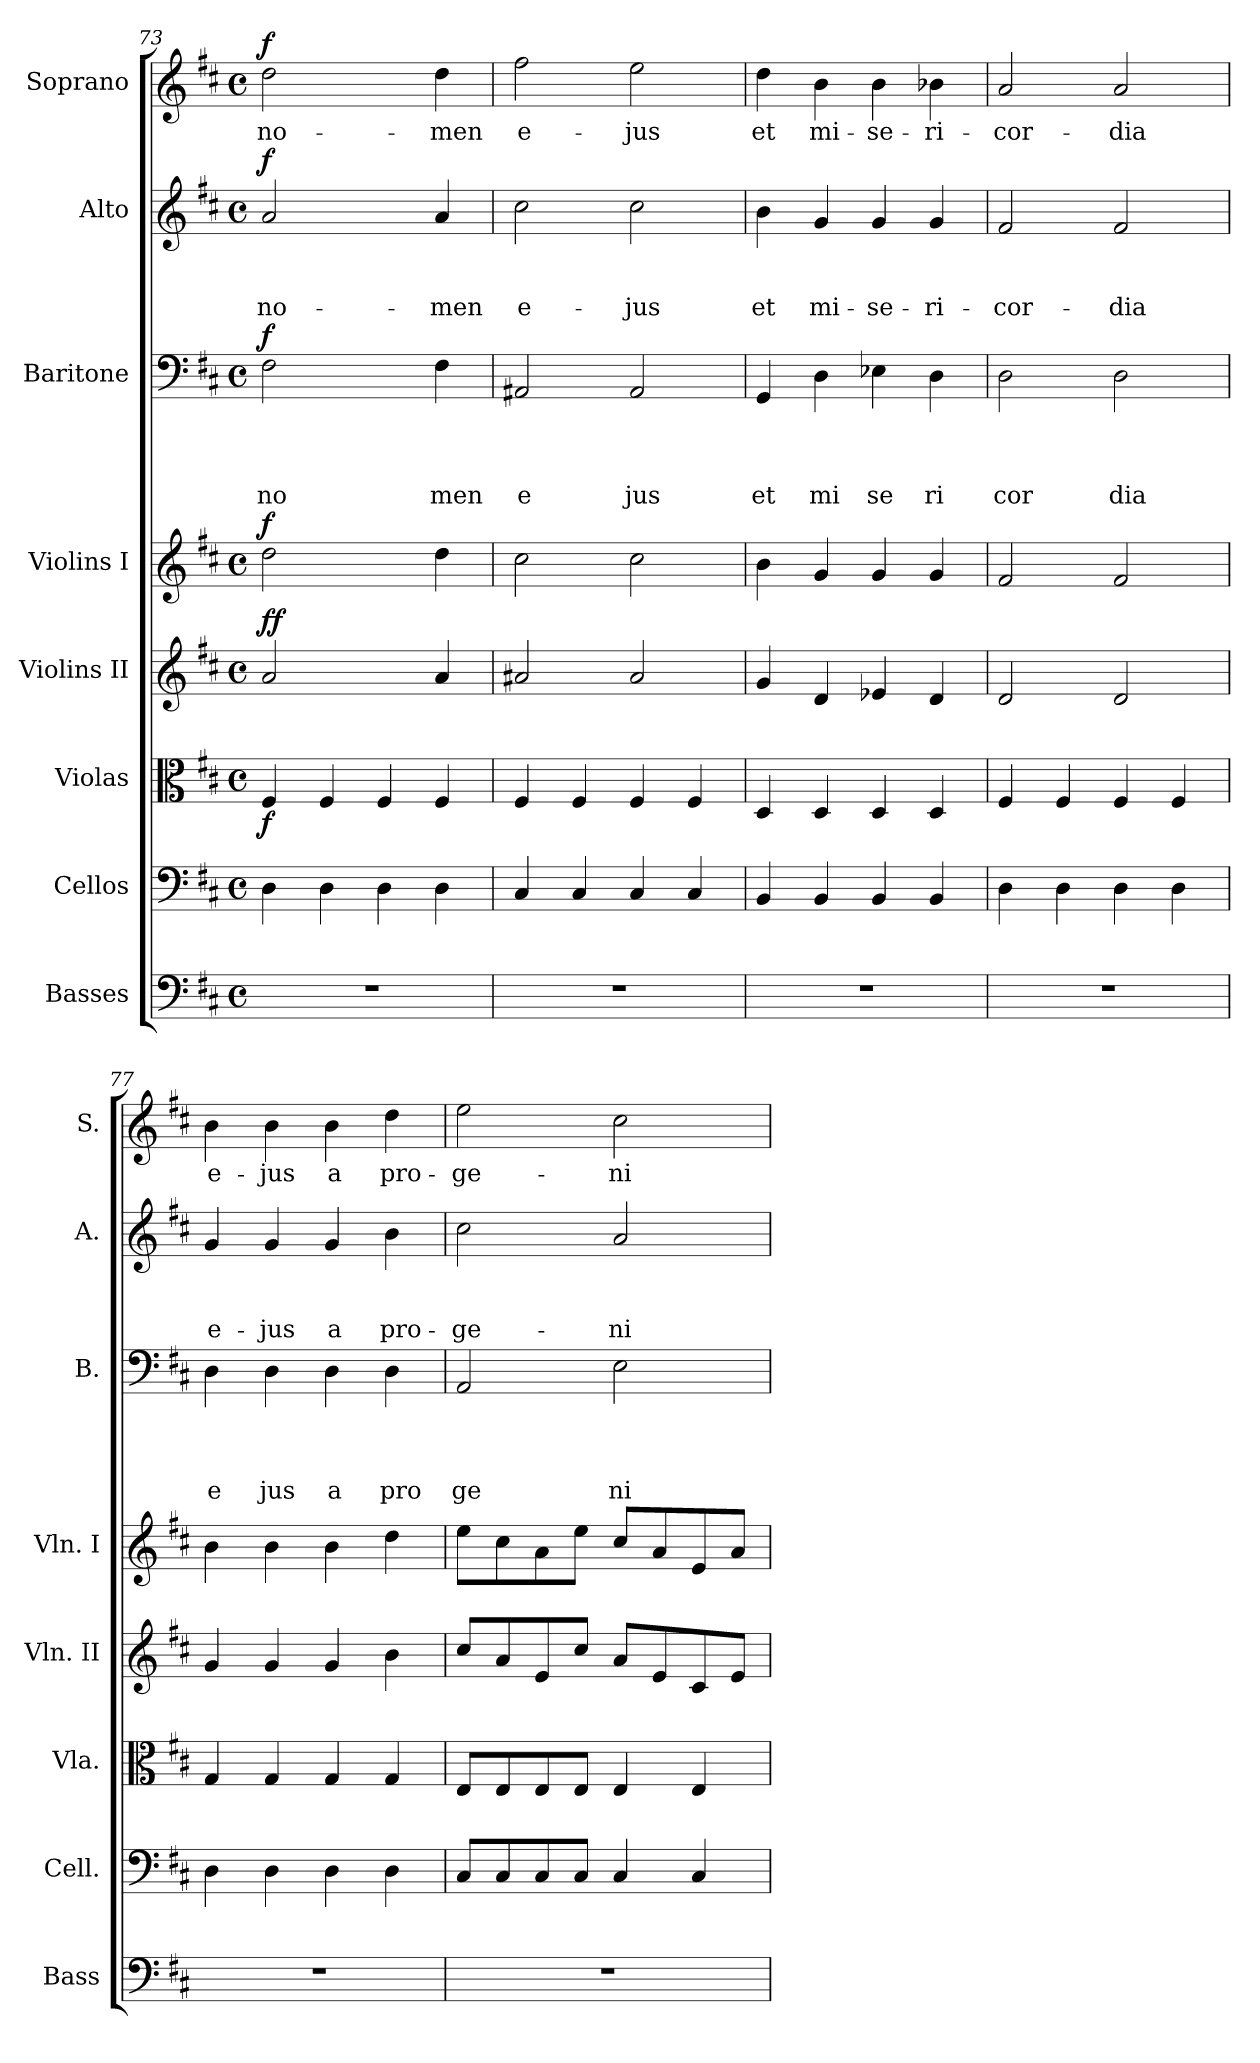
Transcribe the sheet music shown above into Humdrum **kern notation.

**kern	**kern	**kern	**dynam	**kern	**dynam	**kern	**dynam	**kern	**text	**text	**text	**text	**dynam	**kern	**text	**text	**text	**dynam	**kern	**text	**dynam
*part8	*part7	*part6	*part6	*part5	*part5	*part4	*part4	*part3	*part3	*part3	*part3	*part3	*part3	*part2	*part2	*part2	*part2	*part2	*part1	*part1	*part1
*staff8	*staff7	*staff6	*staff6	*staff5	*staff5	*staff4	*staff4	*staff3	*staff3	*staff3	*staff3	*staff3	*staff3	*staff2	*staff2	*staff2	*staff2	*staff2	*staff1	*staff1	*staff1
*I"Basses	*I"Cellos	*I"Violas	*	*I"Violins II	*	*I"Violins I	*	*I"Baritone	*	*	*	*	*	*I"Alto	*	*	*	*	*I"Soprano	*	*
*I'Bass	*I'Cell.	*I'Vla.	*	*I'Vln. II	*	*I'Vln. I	*	*I'B.	*	*	*	*	*	*I'A.	*	*	*	*	*I'S.	*	*
*clefF4	*clefF4	*clefC3	*	*clefG2	*	*clefG2	*	*clefF4	*	*	*	*	*	*clefG2	*	*	*	*	*clefG2	*	*
*ITrd7c12	*	*	*	*	*	*	*	*	*	*	*	*	*	*	*	*	*	*	*	*	*
*k[f#c#]	*k[f#c#]	*k[f#c#]	*	*k[f#c#]	*	*k[f#c#]	*	*k[f#c#]	*	*	*	*	*	*k[f#c#]	*	*	*	*	*k[f#c#]	*	*
*D:	*D:	*D:	*	*D:	*	*D:	*	*D:	*	*	*	*	*	*D:	*	*	*	*	*D:	*	*
*M4/4	*M4/4	*M4/4	*	*M4/4	*	*M4/4	*	*M4/4	*	*	*	*	*	*M4/4	*	*	*	*	*M4/4	*	*
*met(c)	*met(c)	*met(c)	*	*met(c)	*	*met(c)	*	*met(c)	*	*	*	*	*	*met(c)	*	*	*	*	*met(c)	*	*
=73	=73	=73	=73	=73	=73	=73	=73	=73	=73	=73	=73	=73	=73	=73	=73	=73	=73	=73	=73	=73	=73
!	!	!	!LO:DY:b	!	!LO:DY:a	!	!	!	!	!	!	!LO:LY:b	!	!	!	!	!LO:LY:b	!	!	!LO:LY:b	!
!	!	!	!	!	!LO:DY:n=1:b	!	!LO:DY:a	!	!	!	!	!	!LO:DY:a	!	!	!	!	!LO:DY:a	!	!	!LO:DY:a
1r	4D\	4F#/	f	2a/	f f	2dd\	f	2F#\	.	.	.	no	f	2a/	.	.	no-	f	2dd\	no-	f
.	4D\	4F#/	.	.	.	.	.	.	.	.	.	.	.	.	.	.	.	.	.	.	.
.	4D\	4F#/	.	4ryy	.	4ryy	.	4ryy	.	.	.	.	.	4ryy	.	.	.	.	4ryy	.	.
!	!	!	!	!	!	!	!	!	!	!	!	!LO:LY:b	!	!	!	!	!LO:LY:b	!	!	!LO:LY:b	!
.	4D\	4F#/	.	4a/	.	4dd\	.	4F#\	.	.	.	men	.	4a/	.	.	-men	.	4dd\	-men	.
=74	=74	=74	=74	=74	=74	=74	=74	=74	=74	=74	=74	=74	=74	=74	=74	=74	=74	=74	=74	=74	=74
!	!	!	!	!	!	!	!	!	!	!	!	!LO:LY:b:rj	!	!	!	!	!LO:LY:b:rj	!	!	!LO:LY:b:rj	!
1r	4C#/	4F#/	.	2a#X/	.	2cc#\	.	2AA#X/	.	.	.	e	.	2cc#\	.	.	e-	.	2ff#\	e-	.
.	4C#/	4F#/	.	.	.	.	.	.	.	.	.	.	.	.	.	.	.	.	.	.	.
!	!	!	!	!	!	!	!	!	!	!	!	!LO:LY:b	!	!	!	!	!LO:LY:b	!	!	!LO:LY:b	!
.	4C#/	4F#/	.	2a#/	.	2cc#\	.	2AA#/	.	.	.	jus	.	2cc#\	.	.	-jus	.	2ee\	-jus	.
.	4C#/	4F#/	.	.	.	.	.	.	.	.	.	.	.	.	.	.	.	.	.	.	.
!!LO:PB:g=z
=75	=75	=75	=75	=75	=75	=75	=75	=75	=75	=75	=75	=75	=75	=75	=75	=75	=75	=75	=75	=75	=75
!	!	!	!	!	!	!	!	!	!	!	!	!LO:LY:b:rj	!	!	!	!	!LO:LY:b:rj	!	!	!LO:LY:b:rj	!
1r	4BB/	4D/	.	4g/	.	4b\	.	4GG/	.	.	.	et	.	4b\	.	.	et	.	4dd\	et	.
!	!	!	!	!	!	!	!	!	!	!	!	!LO:LY:b	!	!	!	!	!LO:LY:b	!	!	!LO:LY:b	!
.	4BB/	4D/	.	4d/	.	4g/	.	4D\	.	.	.	mi	.	4g/	.	.	mi-	.	4b\	mi-	.
!	!	!	!	!	!	!	!	!	!	!	!	!LO:LY:b	!	!	!	!	!LO:LY:b	!	!	!LO:LY:b	!
.	4BB/	4D/	.	4e-X/	.	4g/	.	4E-X\	.	.	.	se	.	4g/	.	.	-se-	.	4b\	-se-	.
!	!	!	!	!	!	!	!	!	!	!	!	!LO:LY:b:rj	!	!	!	!	!LO:LY:b:rj	!	!	!LO:LY:b:rj	!
.	4BB/	4D/	.	4d/	.	4g/	.	4D\	.	.	.	ri	.	4g/	.	.	-ri-	.	4b-X\	-ri-	.
=76	=76	=76	=76	=76	=76	=76	=76	=76	=76	=76	=76	=76	=76	=76	=76	=76	=76	=76	=76	=76	=76
!	!	!	!	!	!	!	!	!	!	!	!	!LO:LY:b	!	!	!	!	!LO:LY:b	!	!	!LO:LY:b	!
1r	4D\	4F#/	.	2d/	.	2f#/	.	2D\	.	.	.	cor	.	2f#/	.	.	-cor-	.	2a/	-cor-	.
.	4D\	4F#/	.	.	.	.	.	.	.	.	.	.	.	.	.	.	.	.	.	.	.
!	!	!	!	!	!	!	!	!	!	!	!	!LO:LY:b	!	!	!	!	!LO:LY:b	!	!	!LO:LY:b	!
.	4D\	4F#/	.	2d/	.	2f#/	.	2D\	.	.	.	dia	.	2f#/	.	.	-dia	.	2a/	-dia	.
.	4D\	4F#/	.	.	.	.	.	.	.	.	.	.	.	.	.	.	.	.	.	.	.
=77	=77	=77	=77	=77	=77	=77	=77	=77	=77	=77	=77	=77	=77	=77	=77	=77	=77	=77	=77	=77	=77
!	!	!	!	!	!	!	!	!	!	!	!	!LO:LY:b:rj	!	!	!	!	!LO:LY:b:rj	!	!	!LO:LY:b:rj	!
1r	4D\	4G/	.	4g/	.	4b\	.	4D\	.	.	.	e	.	4g/	.	.	e-	.	4b\	e-	.
!	!	!	!	!	!	!	!	!	!	!	!	!LO:LY:b	!	!	!	!	!LO:LY:b	!	!	!LO:LY:b	!
.	4D\	4G/	.	4g/	.	4b\	.	4D\	.	.	.	jus	.	4g/	.	.	-jus	.	4b\	-jus	.
!	!	!	!	!	!	!	!	!	!	!	!	!LO:LY:b:rj	!	!	!	!	!LO:LY:b:rj	!	!	!LO:LY:b:rj	!
.	4D\	4G/	.	4g/	.	4b\	.	4D\	.	.	.	a	.	4g/	.	.	a	.	4b\	a	.
!	!	!	!	!	!	!	!	!	!	!	!	!LO:LY:b	!	!	!	!	!LO:LY:b	!	!	!LO:LY:b	!
.	4D\	4G/	.	4b\	.	4dd\	.	4D\	.	.	.	pro	.	4b\	.	.	pro-	.	4dd\	pro-	.
=78	=78	=78	=78	=78	=78	=78	=78	=78	=78	=78	=78	=78	=78	=78	=78	=78	=78	=78	=78	=78	=78
!	!	!	!	!	!	!	!	!	!	!	!	!LO:LY:b	!	!	!	!	!LO:LY:b	!	!	!LO:LY:b	!
1r	8C#/L	8E/L	.	8cc#/L	.	8ee\L	.	2AA/	.	.	.	ge	.	2cc#\	.	.	-ge-	.	2ee\	-ge-	.
.	8C#/	8E/	.	8a/	.	8cc#\	.	.	.	.	.	.	.	.	.	.	.	.	.	.	.
.	8C#/	8E/	.	8e/	.	8a\	.	.	.	.	.	.	.	.	.	.	.	.	.	.	.
.	8C#/J	8E/J	.	8cc#/J	.	8ee\J	.	.	.	.	.	.	.	.	.	.	.	.	.	.	.
!	!	!	!	!	!	!	!	!	!	!	!	!LO:LY:b	!	!	!	!	!LO:LY:b	!	!	!LO:LY:b	!
.	4C#/	4E/	.	8a/L	.	8cc#/L	.	2E\	.	.	.	ni	.	2a/	.	.	-ni-	.	2cc#\	-ni-	.
.	.	.	.	8e/	.	8a/	.	.	.	.	.	.	.	.	.	.	.	.	.	.	.
.	4C#/	4E/	.	8c#/	.	8e/	.	.	.	.	.	.	.	.	.	.	.	.	.	.	.
.	.	.	.	8e/J	.	8a/J	.	.	.	.	.	.	.	.	.	.	.	.	.	.	.
=	=	=	=	=	=	=	=	=	=	=	=	=	=	=	=	=	=	=	=	=	=
*-	*-	*-	*-	*-	*-	*-	*-	*-	*-	*-	*-	*-	*-	*-	*-	*-	*-	*-	*-	*-	*-
